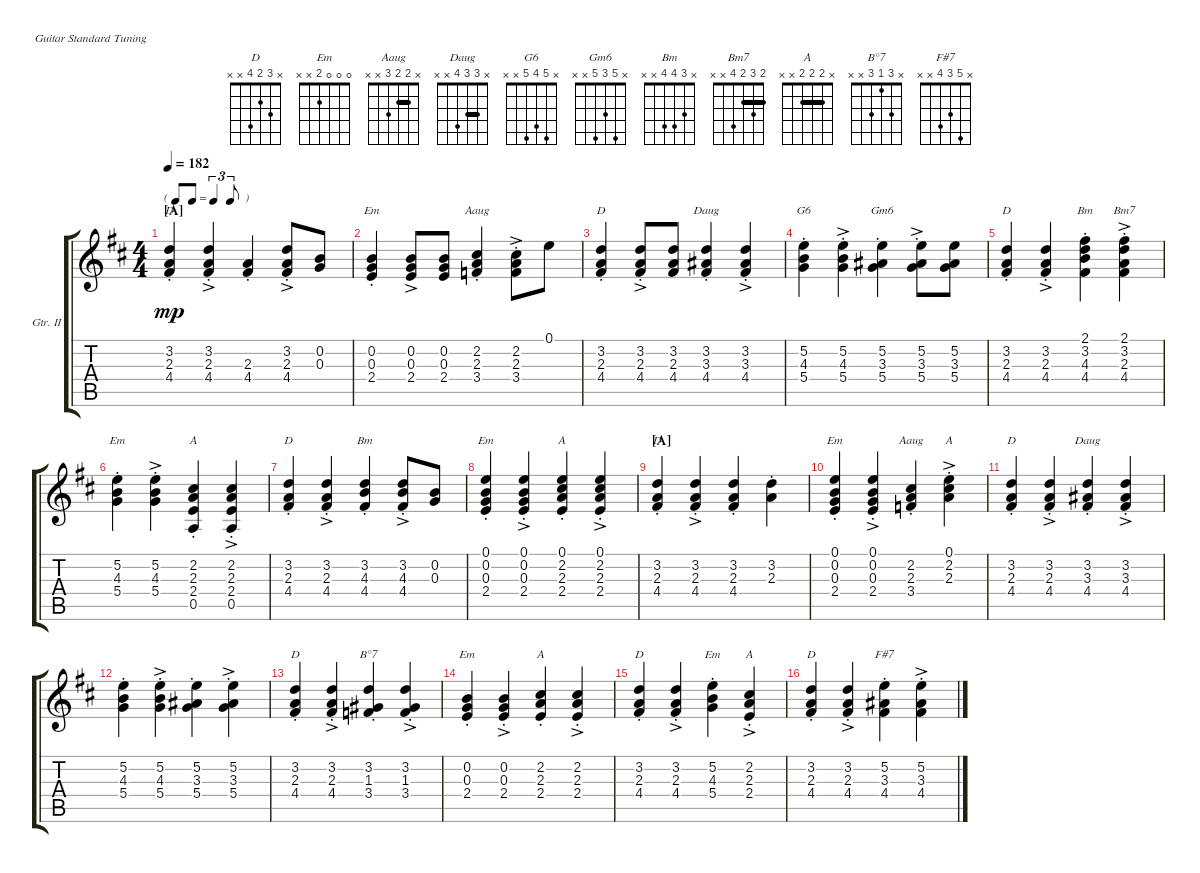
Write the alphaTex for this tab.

\defaultSystemsLayout 4
\bracketExtendMode groupsimilarinstruments
\firstSystemTrackNameOrientation horizontal
\otherSystemsTrackNameOrientation horizontal
\track ("Guitar II" "Gtr. II") {multiBarRest instrument acousticguitarsteel}
\staff {score tabs}
\tuning (E4 B3 G3 D3 A2 E2)
\chord ("D" x 3 2 4 x x)
\chord ("Em" x 0 0 2 x x)
\chord ("Aaug" x 2 2 3 x x) {barre 2}
\chord ("Daug" x 3 3 4 x x) {barre 3}
\chord ("G6" x 5 4 5 x x)
\chord ("Gm6" x 5 3 5 x x)
\chord ("Bm" 2 3 4 4 x x)
\chord ("Bm7" 2 3 2 4 x x) {barre 2}
\chord ("Em" x 5 4 5 x x)
\chord ("A" x 2 2 2 0 x) {barre (2 2)}
\chord ("Bm" x 3 4 4 x x)
\chord ("Em" 0 0 0 2 x x)
\chord ("A" 0 2 2 2 x x)
\chord ("A" 0 2 2 x x x)
\chord ("B°7" x 3 1 3 x x)
\chord ("A" x 2 2 2 x x) {barre (2 2)}
\chord ("F#7" x 5 3 4 x x)
\ts (4 4)
\tf triplet8th
\section ("A" "")
\tempo 182
\clef g2
\ks d
(3.2{st} 2.3{st} 4.4{st}).4{ch "D" dy mp} (3.2{ac st} 2.3{ac st} 4.4{ac st}).4 (2.3{st} 4.4{st}).4 (3.2{ac st} 2.3{ac st} 4.4{ac st}).8 (0.3 0.2).8 |
(2.4{st} 0.3{st} 0.2{st}).4{ch "Em"} (2.4{ac} 0.3{ac} 0.2{ac}).8 (2.4 0.3 0.2).8 (3.4{st} 2.3{st} 2.2{st}).4{ch "Aaug"} (3.4{ac st} 2.3{ac st} 2.2{ac st}).8 0.1.8 |
(3.2{st} 2.3{st} 4.4{st}).4{ch "D"} (3.2{ac st} 2.3{ac st} 4.4{ac st}).8 (3.2 2.3 4.4).8 (3.3{st} 3.2{st} 4.4{st}).4{ch "Daug"} (3.3{ac st} 3.2{ac st} 4.4{ac st}).4 |
(5.4{st} 4.3{st} 5.2{st}).4{ch "G6"} (5.4{ac st} 4.3{ac st} 5.2{ac st}).4 (5.4{st} 3.3{st} 5.2{st}).4{ch "Gm6"} (5.4{ac st} 3.3{ac st} 5.2{ac st}).8 (5.4 3.3 5.2).8 |
(3.2{st} 2.3{st} 4.4{st}).4{ch "D"} (3.2{ac st} 2.3{ac st} 4.4{ac st}).4 (4.4{st} 4.3{st} 3.2{st} 2.1{st}).4{ch "Bm"} (4.4{ac st} 2.3{ac st} 3.2{ac st} 2.1{ac st}).4{ch "Bm7"} |
(5.2{st} 4.3{st} 5.4{st}).4{ch "Em"} (5.2{ac st} 4.3{ac st} 5.4{ac st}).4 (0.5{st} 2.4{st} 2.3{st} 2.2{st}).4{ch "A"} (0.5{ac st} 2.4{ac st} 2.3{ac st} 2.2{ac st}).4 |
(3.2{st} 2.3{st} 4.4{st}).4{ch "D"} (3.2{ac st} 2.3{ac st} 4.4{ac st}).4 (3.2{st} 4.3{st} 4.4{st}).4{ch "Bm"} (3.2{ac st} 4.3{ac st} 4.4{ac st}).8 (0.3 0.2).8 |
(2.4{st} 0.3{st} 0.2{st} 0.1{st}).4{ch "Em"} (2.4{ac st} 0.3{ac st} 0.2{ac st} 0.1{st}).4 (2.4{st} 2.3{st} 2.2{st} 0.1{st}).4{ch "A"} (2.4{ac st} 2.3{ac st} 2.2{ac st} 0.1{st}).4 |
\section ("A" "")
(3.2{st} 2.3{st} 4.4{st}).4{ch "D"} (3.2{ac st} 2.3{ac st} 4.4{ac st}).4 (3.2{st} 2.3{st} 4.4{st}).4 (3.2{st} 2.3{st}).4 |
(2.4{st} 0.3{st} 0.2{st} 0.1{st}).4{ch "Em"} (2.4{ac st} 0.3{ac st} 0.2{ac st} 0.1{st}).4 (2.2{st} 2.3{st} 3.4{st}).4{ch "Aaug"} (2.3{ac st} 2.2{ac st} 0.1{st}).4{ch "A"} |
(3.2{st} 2.3{st} 4.4{st}).4{ch "D"} (3.2{ac st} 2.3{ac st} 4.4{ac st}).4 (3.3{st} 3.2{st} 4.4{st}).4{ch "Daug"} (3.3{ac st} 3.2{ac st} 4.4{ac st}).4 |
(5.4{st} 4.3{st} 5.2{st}).4 (5.4{ac st} 4.3{ac st} 5.2{ac st}).4 (5.4{st} 3.3{st} 5.2{st}).4 (5.4{ac st} 3.3{ac st} 5.2{ac st}).4 |
(3.2{st} 2.3{st} 4.4{st}).4{ch "D"} (3.2{ac st} 2.3{ac st} 4.4{ac st}).4 (3.4{st} 1.3{st} 3.2{st}).4{ch "B°7"} (3.4{ac st} 1.3{ac st} 3.2{ac st}).4 |
(2.4{st} 0.3{st} 0.2{st}).4{ch "Em"} (2.4{ac st} 0.3{ac st} 0.2{ac st}).4 (2.2{st} 2.3{st} 2.4{st}).4{ch "A"} (2.2{ac st} 2.3{ac st} 2.4{ac st}).4 |
(3.2{st} 2.3{st} 4.4{st}).4{ch "D"} (3.2{ac st} 2.3{ac st} 4.4{ac st}).4 (5.4{st} 4.3{st} 5.2{st}).4{ch "Em"} (2.4{ac st} 2.3{ac st} 2.2{ac st}).4{ch "A"} |
(3.2{st} 2.3{st} 4.4{st}).4{ch "D"} (3.2{ac st} 2.3{ac st} 4.4{ac st}).4 (4.4{st} 3.3{st} 5.2{st}).4{ch "F#7"} (4.4{ac st} 3.3{ac st} 5.2{ac st}).4
